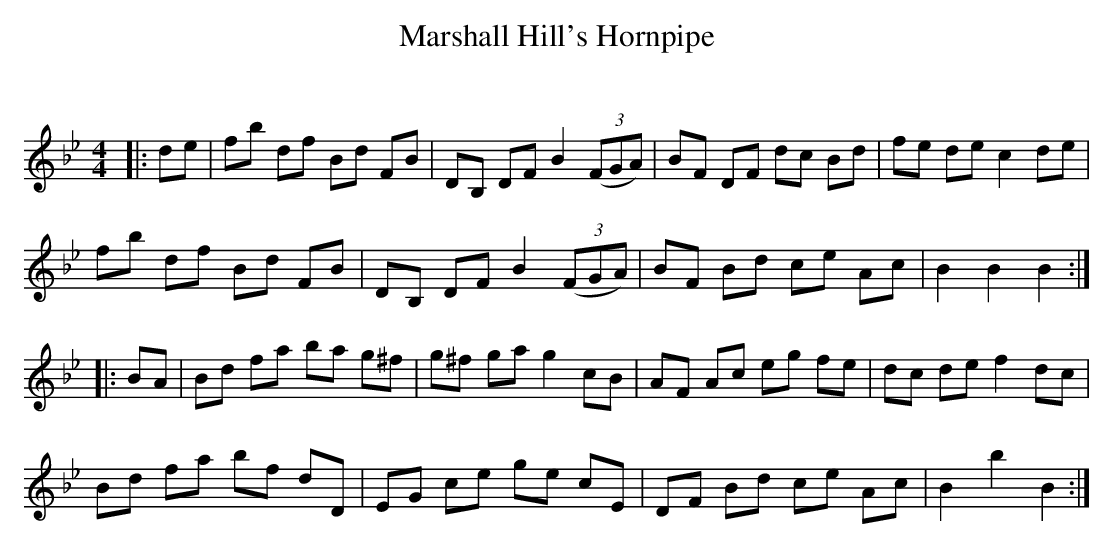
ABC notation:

X:1
T: Marshall Hill's Hornpipe
C:
Q: 232
K:Bb
M:4/4
L:1/8
|:de|fb df Bd FB|DB, DF B2 ((3FGA) |BF DF dc Bd|fe de c2 de|
fb df Bd FB|DB, DF B2 ((3FGA) |BF Bd ce Ac|B2 B2 B2:|
|:BA|Bd fa ba g^f|g^f ga g2 cB|AF Ac eg fe|dc de f2 dc|
Bd fa bf dD|EG ce ge cE|DF Bd ce Ac|B2 b2 B2:|
